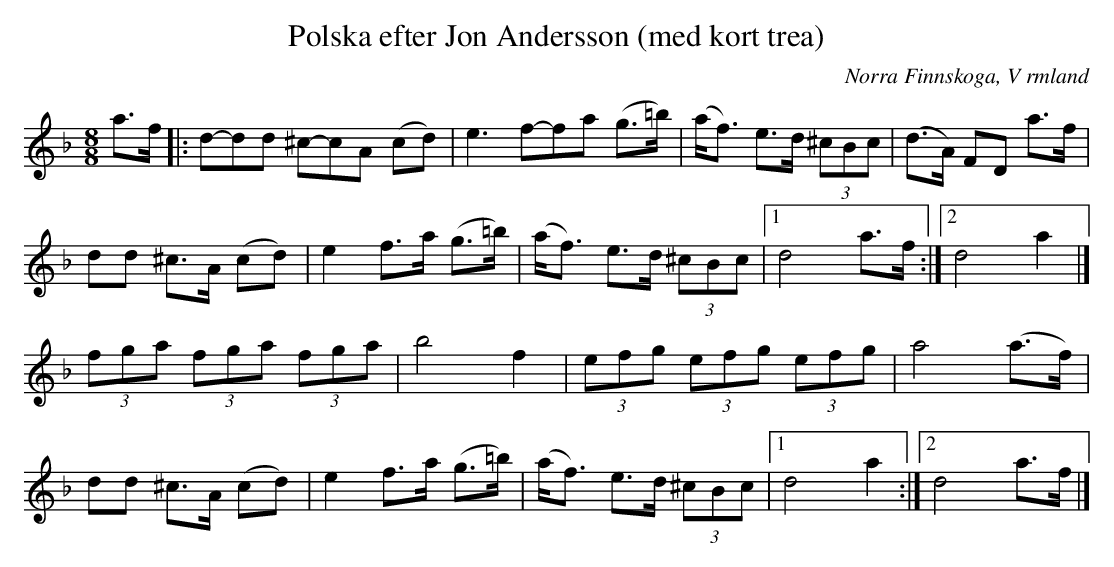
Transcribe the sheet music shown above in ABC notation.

X:1
T:Polska efter Jon Andersson (med kort trea)
O:Norra Finnskoga, V rmland
M:8/8
L:1/8
K:Dm
a3/2f/2|:d-dd ^c-cA (cd)|e3 f-fa (g3/2=b/2)| (a/2f3/2) e3/2d/2 (3^cBc|(d3/2A/2) FD a3/2f/2|
dd ^c3/2A/2 (cd)|e2 f3/2a/2 (g3/2=b/2)| (a/2f3/2) e3/2d/2 (3^cBc|1 d4  a3/2f/2:|2 d4  a2|]
(3fga (3fga (3fga|b4 f2|(3efg (3efg (3efg|a4 (a3/2f/2)|
dd ^c3/2A/2 (cd)|e2 f3/2a/2 (g3/2=b/2)| (a/2f3/2) e3/2d/2 (3^cBc|1 d4  a2:|2 d4  a3/2f/2|]
